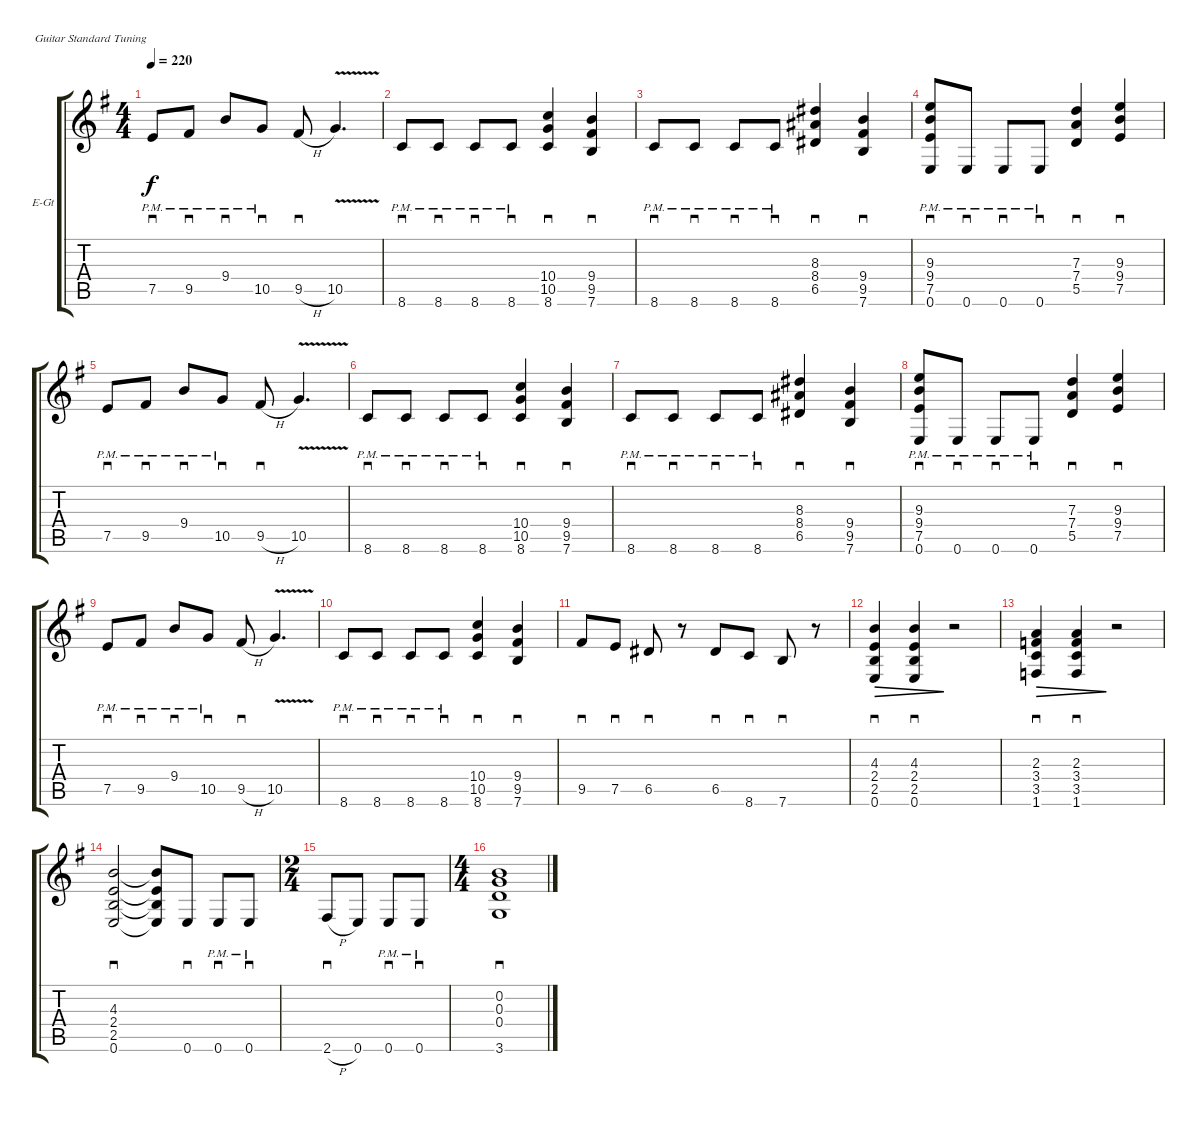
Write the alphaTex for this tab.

\defaultSystemsLayout 4
\bracketExtendMode groupsimilarinstruments
\firstSystemTrackNameOrientation horizontal
\otherSystemsTrackNameOrientation horizontal
\chordDiagramsInScore
\track ("James H." "E-Gt") {instrument overdrivenguitar}
\staff {score tabs}
\tuning (E4 B3 G3 D3 A2 E2)
\ts (4 4)
\tempo 220
\clef g2
\ks g
7.5{pm}.8{sd dy f} 9.5{pm}.8{sd} 9.4{pm}.8{sd} 10.5{pm}.8{sd} 9.5{h}.8{sd} 10.5{v}.4{d} |
8.6{pm}.8{sd} 8.6{pm}.8{sd} 8.6{pm}.8{sd} 8.6{pm}.8{sd} (8.6 10.5 10.4).4{sd} (7.6 9.5 9.4).4{sd} |
8.6{pm}.8{sd} 8.6{pm}.8{sd} 8.6{pm}.8{sd} 8.6{pm}.8{sd} (6.5 8.4 8.3).4{sd} (7.6 9.5 9.4).4{sd} |
(0.6{pm} 7.5 9.4 9.3).8{sd} 0.6{pm}.8{sd} 0.6{pm}.8{sd} 0.6{pm}.8{sd} (5.5 7.4 7.3).4{sd} (7.5 9.4 9.3).4{sd} |
7.5{pm}.8{sd} 9.5{pm}.8{sd} 9.4{pm}.8{sd} 10.5{pm}.8{sd} 9.5{h}.8{sd} 10.5{v}.4{d} |
8.6{pm}.8{sd} 8.6{pm}.8{sd} 8.6{pm}.8{sd} 8.6{pm}.8{sd} (8.6 10.5 10.4).4{sd} (7.6 9.5 9.4).4{sd} |
8.6{pm}.8{sd} 8.6{pm}.8{sd} 8.6{pm}.8{sd} 8.6{pm}.8{sd} (6.5 8.4 8.3).4{sd} (7.6 9.5 9.4).4{sd} |
(0.6{pm} 7.5 9.4 9.3).8{sd} 0.6{pm}.8{sd} 0.6{pm}.8{sd} 0.6{pm}.8{sd} (5.5 7.4 7.3).4{sd} (7.5 9.4 9.3).4{sd} |
7.5{pm}.8{sd} 9.5{pm}.8{sd} 9.4{pm}.8{sd} 10.5{pm}.8{sd} 9.5{h}.8{sd} 10.5{v}.4{d} |
8.6{pm}.8{sd} 8.6{pm}.8{sd} 8.6{pm}.8{sd} 8.6{pm}.8{sd} (8.6 10.5 10.4).4{sd} (7.6 9.5 9.4).4{sd} |
9.5.8{sd} 7.5.8{sd} 6.5.8{sd} r.8 6.5.8{sd} 8.6.8{sd} 7.6.8{sd} r.8 |
(0.6 2.5 2.4 4.3).4{sd dec} (0.6 2.5 2.4 4.3).4{sd dec} r.2 |
(1.6 3.5 3.4 2.3).4{sd dec} (1.6 3.5 3.4 2.3).4{sd dec} r.2 |
(0.6 2.5 2.4 4.3).2{sd} (0.6{t} 2.5{t} 2.4{t} 4.3{t}).8 0.6.8{sd} 0.6{pm}.8{sd} 0.6{pm}.8{sd} |
\ts (2 4)
2.6{h}.8{sd} 0.6.8 0.6{pm}.8{sd} 0.6{pm}.8{sd} |
\ts (4 4)
(3.6 0.4 0.3 0.2).1{sd}
